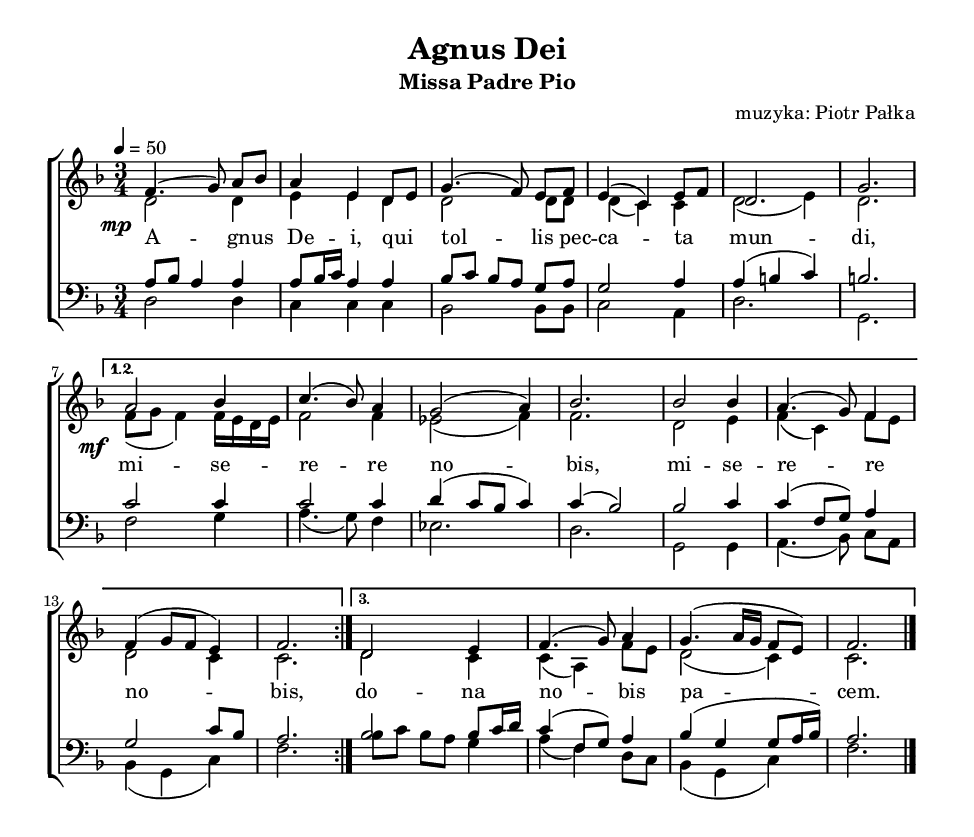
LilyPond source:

\version "2.17.3"
#(set-global-staff-size 16.5)

m = #(define-music-function (parser location off) (number?)
       #{
         \once \override Lyrics.LyricText #'X-offset = #off
       #})

\header	{
  title = "Agnus Dei"
  subtitle = "Missa Padre Pio"
  composer = "muzyka: Piotr Pałka"
}

\paper {
  paper-width = 165 \mm
  paper-height = 240 \mm
  line-width = 145 \mm
}
%--------------------------------MELODY--------------------------------
ml = \melisma
mle = \melismaEnd

common = {
  \key f \major
  \time 3/4
  \tempo 4=50
  \set Timing.beamExceptions = #'()
}

sopranomelody = \relative f' {
  \common
  \repeat volta 3 {
    \shape Slur #'((0 . 0)(0 . -0.55)(0.2 . -0.6)(0 . 0)) 
    f4.(-\tweak #'X-offset #-5 -\tweak #'Y-offset #-3.85 _\mp g8 ) a8\ml bes\mle
    a4 e d8\melisma e\melismaEnd
    g4.( f8) e f
    e4( c) e8\melisma f\melismaEnd
    d2.
    g2.
  }
  \alternative {
    {
      a2-\tweak #'X-offset #-5.3 -\tweak #'Y-offset #-3.65 _\mf bes4
      c4.( bes8 ) a4
      g2 ( a4 )
      bes2.
      bes2 bes4
      a4.( g8) f4
      \shape Slur #'((0.3 . -0.9)(0.2 . -0.5)(0 . -0.55)(-0.4 . -0.7))
      f4( g8 f e4)
      f2.
    }
    {
      d2 e4
      f4.( g8) a4
      g4.( \once \override Beam #'positions = #'(2.6 . 2.25) a16 g f8 e)
      f2.
    }
  }
  \bar "|."
}
altomelody = \relative f' {
  \common
  \repeat volta 3 {
    d2 d4
    e4 e d
    d2 d8 d
    d4( c) c
    d2( e4)
    d2.
  }
  \alternative {
    {
      f8( g f4)
      f16\melisma e d e\melismaEnd
      f2 f4
      es2( f4)
      f2.
      d2 e4
      f4( c) f8\melisma e\melismaEnd
      d2 c4
      c2.
    }
    {
      d2 c4
      c4( a) f'8\melisma e\melismaEnd
      d2( c4)
      c2.
    }
  }
  \bar "|."
}
tenormelody = \relative f {
  \common
  \repeat volta 3 {
    a8\melisma bes a4\melismaEnd a
    a8\melisma bes16 c\melismaEnd a4 a
    bes8\melisma c\mle bes\ml a\mle g a
    g2 a4
    a4( b c)
    b2.
  }
  \alternative {
    {
      c2 c4
      c2 c4
      d4( c8 bes c4)
      c4( bes2)
      bes2 c4
      c4( f,8 g) a4
      g2\ml c8 bes\mle
      a2.
    }
    {
      bes2 bes8\ml c16 d\mle
      c4( f,8 g) a4
      bes4( g g8 a16 bes)
      a2.
    }
  }
  \bar "|."
}
bassmelody = \relative f {
  \common
  \repeat volta 3 {
    d2 d4
    c4 c c
    bes2 bes8 bes
    c2 a4
    d2.
    g,2.
  }
  \alternative {
    {
      f'2 g4
      a4.( g8) f4
      es2.
      d2.
      g,2 g4
      a4.( bes8) c\ml a\mle
      \shape Slur #'((0.3 . 1)(0 . 0.3)(0 . 0.4)(-0.4 . 0.8))
      bes4( g c)
      f2.
    }
    {
      bes8\ml c bes a\mle g4
      a4( f) d8\ml c\mle
      \shape Slur #'((0.3 . 1)(0 . 0.3)(0 . 0.4)(-0.4 . 0.8))
      bes4( g c)
      f2.
    }
  }
  \bar "|."
}
%--------------------------------LYRICS--------------------------------
text = \lyricmode {
  A -- \m #-0.6 gnus \m #-0.4 De -- \m #0.3 i,
  qui tol -- \m #-0.5 lis \m #-0.5
  pec -- ca -- ta mun -- di,
  mi -- se -- re -- re no -- \m #-0.5 bis,
  mi -- se -- re -- \m #0 re no -- \m #-0.8 bis,
  do -- na no -- \m #-0.5 bis pa -- \m #-1.2 cem.
}
%--------------------------------ALL-FILE VARIABLE--------------------------------

\score {
  \new ChoirStaff <<
    \new Staff = women <<
      \clef treble
      \new Voice = soprano {
        \voiceOne
        \sopranomelody
      }
      \new Voice = alto {
        \voiceTwo
        \altomelody
      }
    >>
    \new Lyrics \with {
      \override VerticalAxisGroup #'staff-affinity = #CENTER
      \override VerticalAxisGroup #'nonstaff-relatedstaff-spacing #'padding = #0.8
    }
    \lyricsto soprano \text

    \new Staff = men <<
      \clef bass
      \new Voice = tenor {
        \voiceOne
        \tenormelody
      }
      \new Voice = bass {
        \voiceTwo
        \bassmelody
      }
    >>
  >>
  \layout {
    indent = 0\cm
    \set Timing.beamHalfMeasure = ##f
  }
}
